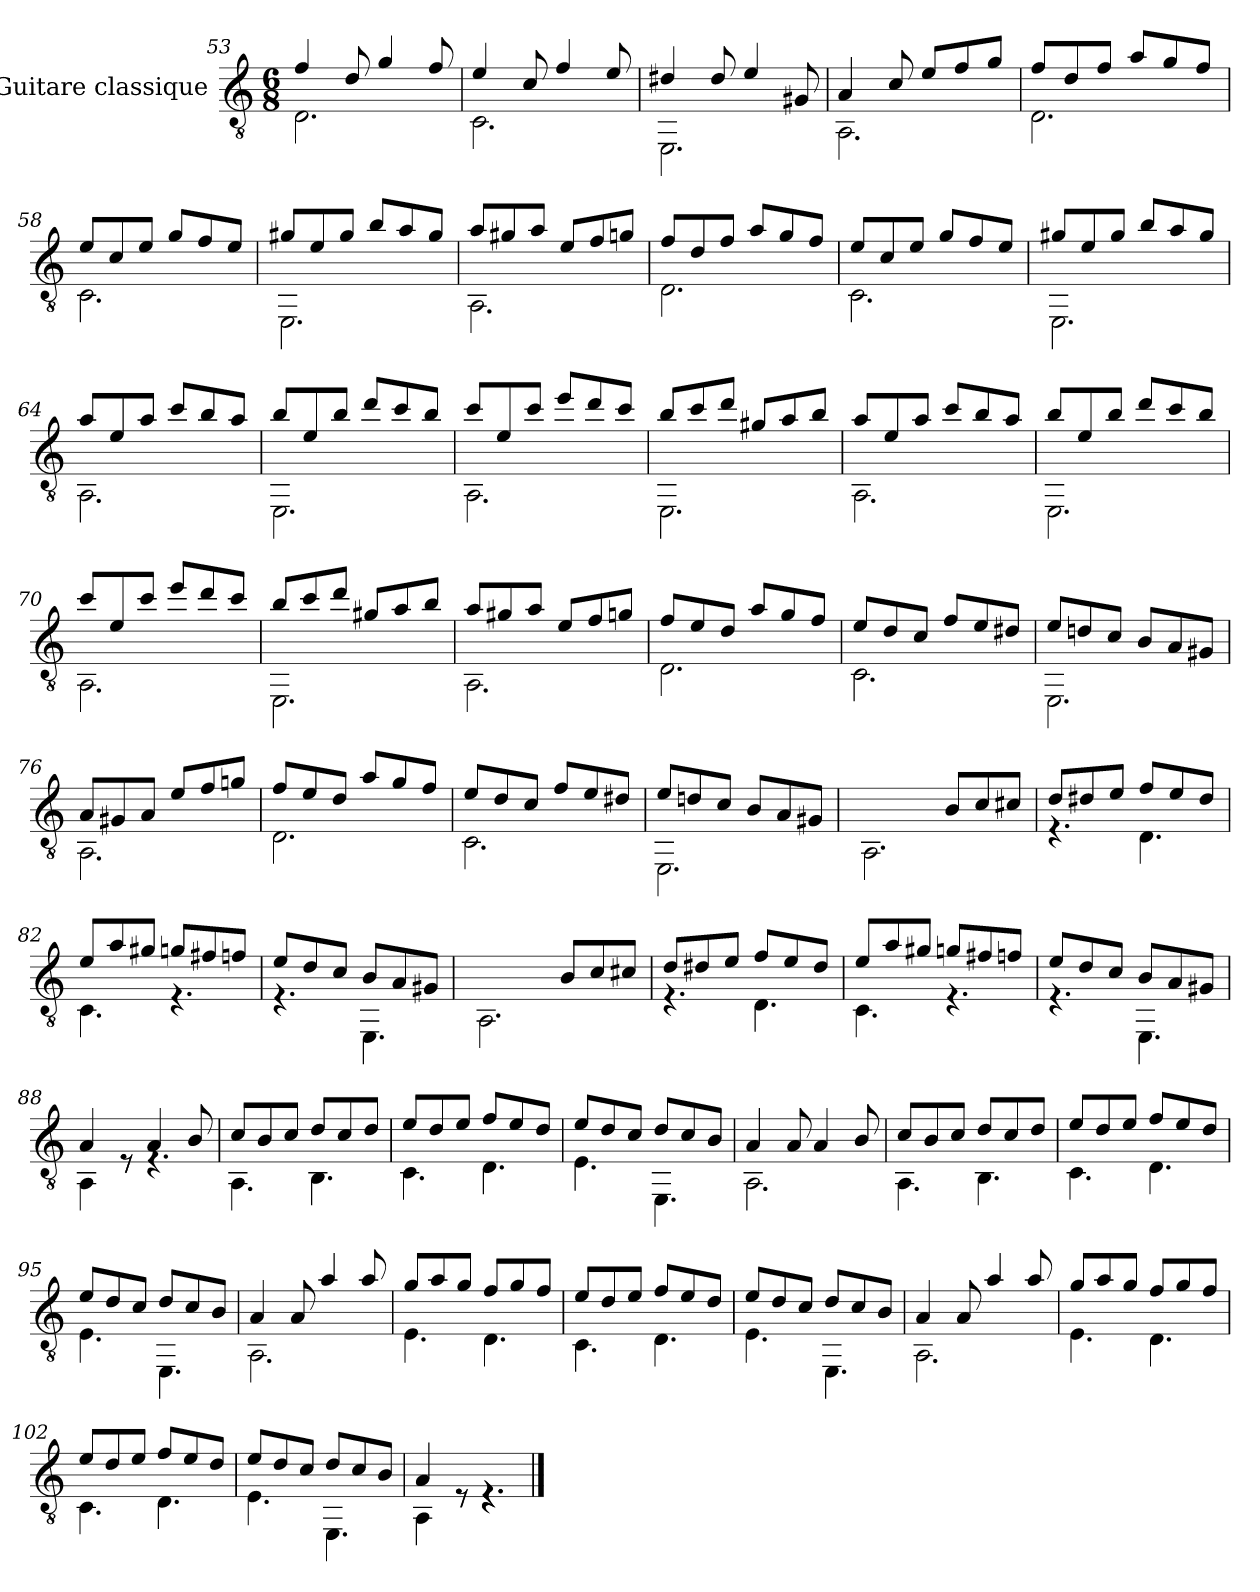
**kern
*part1
*staff1
*I"Guitare classique
*clefGv2
*k[]
*M6/8
=53
*^
4f/	2.D\
8d/	.
4g/	.
8f/	.
=54	=54
4e/	2.C\
8c/	.
4f/	.
8e/	.
=55	=55
4d#X/	2.EE\
8d#/	.
4e/	.
8G#X/	.
=56	=56
4A/	2.AA\
8c/	.
8e/L	.
8f/	.
8g/J	.
=57	=57
8f/L	2.D\
8d/	.
8f/J	.
8a/L	.
8g/	.
8f/J	.
!!LO:LB:g=z	!!
=58	=58
8e/L	2.C\
8c/	.
8e/J	.
8g/L	.
8f/	.
8e/J	.
=59	=59
8g#X/L	2.EE\
8e/	.
8g#/J	.
8b/L	.
8a/	.
8g#/J	.
=60	=60
8a/L	2.AA\
8g#X/	.
8a/J	.
8e/L	.
8f/	.
8gn/J	.
=61	=61
8f/L	2.D\
8d/	.
8f/J	.
8a/L	.
8g/	.
8f/J	.
=62	=62
8e/L	2.C\
8c/	.
8e/J	.
8g/L	.
8f/	.
8e/J	.
!!LO:LB:g=z	!!
=63	=63
8g#X/L	2.EE\
8e/	.
8g#/J	.
8b/L	.
8a/	.
8g#/J	.
=64	=64
8a/L	2.AA\
8e/	.
8a/J	.
8cc/L	.
8b/	.
8a/J	.
=65	=65
8b/L	2.EE\
8e/	.
8b/J	.
8dd/L	.
8cc/	.
8b/J	.
=66	=66
8cc/L	2.AA\
8e/	.
8cc/J	.
8ee/L	.
8dd/	.
8cc/J	.
=67	=67
8b/L	2.EE\
8cc/	.
8dd/J	.
8g#X/L	.
8a/	.
8b/J	.
!!LO:LB:g=z	!!
=68	=68
8a/L	2.AA\
8e/	.
8a/J	.
8cc/L	.
8b/	.
8a/J	.
=69	=69
8b/L	2.EE\
8e/	.
8b/J	.
8dd/L	.
8cc/	.
8b/J	.
=70	=70
8cc/L	2.AA\
8e/	.
8cc/J	.
8ee/L	.
8dd/	.
8cc/J	.
=71	=71
8b/L	2.EE\
8cc/	.
8dd/J	.
8g#X/L	.
8a/	.
8b/J	.
=72	=72
8a/L	2.AA\
8g#X/	.
8a/J	.
8e/L	.
8f/	.
8gn/J	.
!!LO:LB:g=z	!!
=73	=73
8f/L	2.D\
8e/	.
8d/J	.
8a/L	.
8g/	.
8f/J	.
=74	=74
8e/L	2.C\
8d/	.
8c/J	.
8f/L	.
8e/	.
8d#X/J	.
=75	=75
8e/L	2.EE\
8dn/	.
8c/J	.
8B/L	.
8A/	.
8G#X/J	.
=76	=76
8A/L	2.AA\
8G#X/	.
8A/J	.
8e/L	.
8f/	.
8gn/J	.
=77	=77
8f/L	2.D\
8e/	.
8d/J	.
8a/L	.
8g/	.
8f/J	.
!!LO:LB:g=z	!!
=78	=78
8e/L	2.C\
8d/	.
8c/J	.
8f/L	.
8e/	.
8d#X/J	.
=79	=79
8e/L	2.EE\
8dn/	.
8c/J	.
8B/L	.
8A/	.
8G#X/J	.
=80	=80
8AA/Lyy	2.AA\
8A/	.
8A#X/J	.
8B/L	.
8c/	.
8c#X/J	.
=81	=81
8d/L	4.rE
8d#X/	.
8e/J	.
8f/L	4.D\
8e/	.
8d#/J	.
=82	=82
8e/L	4.C\
8a/	.
8g#X/J	.
8gn/L	4.rE
8f#X/	.
8fn/J	.
!!LO:LB:g=z	!!
=83	=83
8e/L	4.rE
8d/	.
8c/J	.
8B/L	4.EE\
8A/	.
8G#X/J	.
=84	=84
8AA/Lyy	2.AA\
8A/	.
8A#X/J	.
8B/L	.
8c/	.
8c#X/J	.
=85	=85
8d/L	4.rE
8d#X/	.
8e/J	.
8f/L	4.D\
8e/	.
8d#/J	.
=86	=86
8e/L	4.C\
8a/	.
8g#X/J	.
8gn/L	4.rE
8f#X/	.
8fn/J	.
=87	=87
8e/L	4.rE
8d/	.
8c/J	.
8B/L	4.EE\
8A/	.
8G#X/J	.
!!LO:LB:g=z	!!
=88	=88
4A/	4AA\
8rE	8rE
4A/	4.rE
8B/	.
=89	=89
8c/L	4.AA\
8B/	.
8c/J	.
8d/L	4.BB\
8c/	.
8d/J	.
=90	=90
8e/L	4.C\
8d/	.
8e/J	.
8f/L	4.D\
8e/	.
8d/J	.
=91	=91
8e/L	4.E\
8d/	.
8c/J	.
8d/L	4.EE\
8c/	.
8B/J	.
=92	=92
4A/	2.AA\
8A/	.
4A/	.
8B/	.
!!LO:LB:g=z	!!
=93	=93
8c/L	4.AA\
8B/	.
8c/J	.
8d/L	4.BB\
8c/	.
8d/J	.
=94	=94
8e/L	4.C\
8d/	.
8e/J	.
8f/L	4.D\
8e/	.
8d/J	.
=95	=95
8e/L	4.E\
8d/	.
8c/J	.
8d/L	4.EE\
8c/	.
8B/J	.
=96	=96
4A/	2.AA\
8A/	.
4a/	.
8a/	.
=97	=97
8g/L	4.E\
8a/	.
8g/J	.
8f/L	4.D\
8g/	.
8f/J	.
!!LO:LB:g=z	!!
=98	=98
8e/L	4.C\
8d/	.
8e/J	.
8f/L	4.D\
8e/	.
8d/J	.
=99	=99
8e/L	4.E\
8d/	.
8c/J	.
8d/L	4.EE\
8c/	.
8B/J	.
=100	=100
4A/	2.AA\
8A/	.
4a/	.
8a/	.
=101	=101
8g/L	4.E\
8a/	.
8g/J	.
8f/L	4.D\
8g/	.
8f/J	.
=102	=102
8e/L	4.C\
8d/	.
8e/J	.
8f/L	4.D\
8e/	.
8d/J	.
!!LO:LB:g=z	!!
=103	=103
8e/L	4.E\
8d/	.
8c/J	.
8d/L	4.EE\
8c/	.
8B/J	.
=104	=104
4A/	4AA\
8rE	8rE
4.rE	4.rE
*v	*v
==
*-
